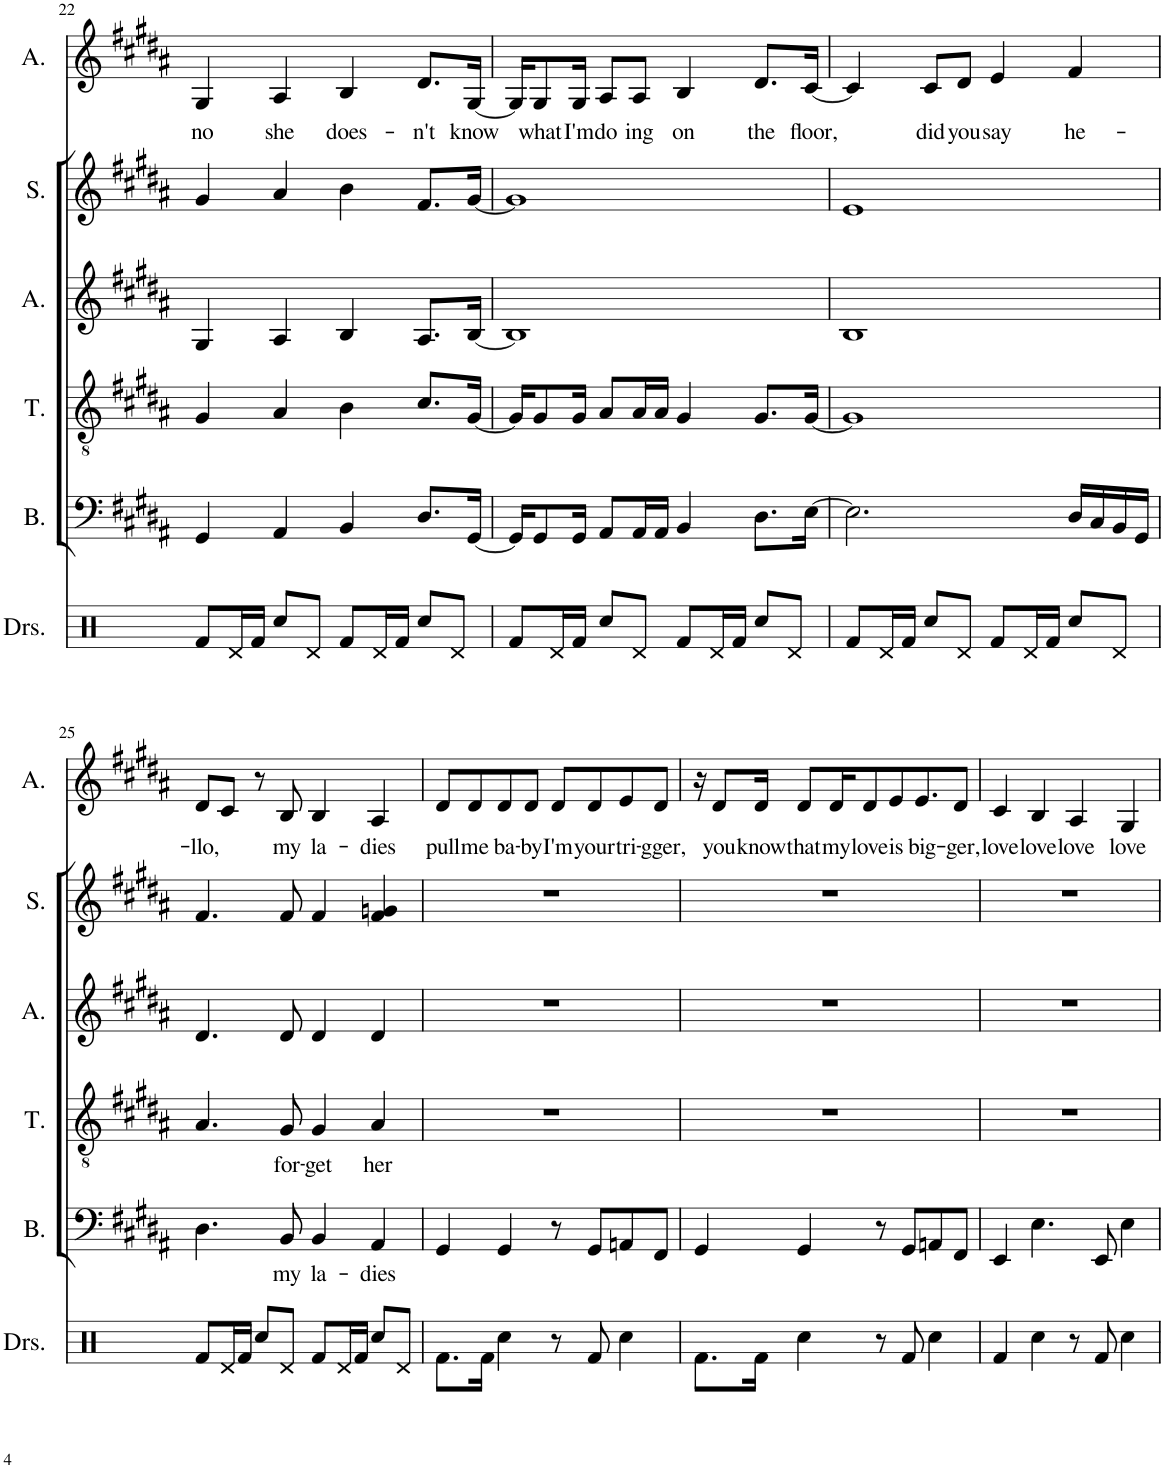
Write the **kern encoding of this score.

**kern	**kern	**text	**kern	**text	**kern	**kern	**kern	**text
*part6	*part5	*part5	*part4	*part4	*part3	*part2	*part1	*part1
*staff6	*staff5	*staff5	*staff4	*staff4	*staff3	*staff2	*staff1	*staff1
*I"Drumset	*I"Bass	*	*I"Tenor	*	*I"Alto	*I"Soprano	*I"Alto	*
*I'Drs.	*I'B.	*	*I'T.	*	*I'A.	*I'S.	*I'A.	*
!!LO:PB:g=z
*clefX	*clefF4	*	*clefGv2	*	*clefG2	*clefG2	*clefG2	*
*k[]	*k[f#c#g#d#a#]	*	*k[f#c#g#d#a#]	*	*k[f#c#g#d#a#]	*k[f#c#g#d#a#]	*k[f#c#g#d#a#]	*
*M4/4	*M4/4	*	*M4/4	*	*M4/4	*M4/4	*M4/4	*
=22	=22	=22	=22	=22	=22	=22	=22	=22
!	!	!	!	!	!	!	!	!LO:LY:b
8Rf/L	4GG#/	.	4G#/	.	4G#/	4g#/	4G#/	no
16Rd/L	.	.	.	.	.	.	.	.
16Rf/JJ	.	.	.	.	.	.	.	.
!	!	!	!	!	!	!	!	!LO:LY:b
8Rcc/L	4AA#/	.	4A#/	.	4A#/	4a#/	4A#/	she
8Rd/J	.	.	.	.	.	.	.	.
!	!	!	!	!	!	!	!	!LO:LY:b
8Rf/L	4BB/	.	4B\	.	4B/	4b\	4B/	does-
16Rd/L	.	.	.	.	.	.	.	.
16Rf/JJ	.	.	.	.	.	.	.	.
!	!	!	!	!	!	!	!	!LO:LY:b
8Rcc/L	8.D#/L	.	8.c#/L	.	8.A#/L	8.f#/L	8.d#/L	-n't
8Rd/J	.	.	.	.	.	.	.	.
!	!	!	!	!	!	!	!	!LO:LY:b
.	[16GG#/Jk	.	[16G#/Jk	.	[16B/Jk	[16g#/Jk	[16G#/Jk	know
=23	=23	=23	=23	=23	=23	=23	=23	=23
8Rf/L	16GG#/KL]	.	16G#/KL]	.	1B]	1g#]	16G#/KL]	.
!	!	!	!	!	!	!	!	!LO:LY:b
.	8GG#/	.	8G#/	.	.	.	8G#/	what
16Rd/L	.	.	.	.	.	.	.	.
!	!	!	!	!	!	!	!	!LO:LY:b
16Rf/JJ	16GG#/Jk	.	16G#/Jk	.	.	.	16G#/Jk	I'm
!	!	!	!	!	!	!	!	!LO:LY:b
8Rcc/L	8AA#/L	.	8A#/L	.	.	.	8A#/L	do
!	!	!	!	!	!	!	!	!LO:LY:b
8Rd/J	16AA#/L	.	16A#/L	.	.	.	8A#/J	ing
.	16AA#/JJ	.	16A#/JJ	.	.	.	.	.
!	!	!	!	!	!	!	!	!LO:LY:b
8Rf/L	4BB/	.	4G#/	.	.	.	4B/	on
16Rd/L	.	.	.	.	.	.	.	.
16Rf/JJ	.	.	.	.	.	.	.	.
!	!	!	!	!	!	!	!	!LO:LY:b
8Rcc/L	8.D#\L	.	8.G#/L	.	.	.	8.d#/L	the
8Rd/J	.	.	.	.	.	.	.	.
!	!	!	!	!	!	!	!	!LO:LY:b
.	[16E\Jk	.	[16G#/Jk	.	.	.	[16c#/Jk	floor,
=24	=24	=24	=24	=24	=24	=24	=24	=24
8Rf/L	2.E\]	.	1G#]	.	1B	1e	4c#/]	.
16Rd/L	.	.	.	.	.	.	.	.
16Rf/JJ	.	.	.	.	.	.	.	.
!	!	!	!	!	!	!	!	!LO:LY:b
8Rcc/L	.	.	.	.	.	.	8c#/L	did
!	!	!	!	!	!	!	!	!LO:LY:b
8Rd/J	.	.	.	.	.	.	8d#/J	you
!	!	!	!	!	!	!	!	!LO:LY:b
8Rf/L	.	.	.	.	.	.	4e/	say
16Rd/L	.	.	.	.	.	.	.	.
16Rf/JJ	.	.	.	.	.	.	.	.
!	!	!	!	!	!	!	!	!LO:LY:b
8Rcc/L	16D#/LL	.	.	.	.	.	4f#/	he-
.	16C#/	.	.	.	.	.	.	.
8Rd/J	16BB/	.	.	.	.	.	.	.
.	16GG#/JJ	.	.	.	.	.	.	.
!!LO:LB:g=z
=25	=25	=25	=25	=25	=25	=25	=25	=25
!	!	!	!	!	!	!	!	!LO:LY:b
8Rf/L	4.D#\	.	4.A#/	.	4.d#/	4.f#/	8d#/L	-llo,
16Rd/L	.	.	.	.	.	.	8c#/J	.
16Rf/JJ	.	.	.	.	.	.	.	.
8Rcc/L	.	.	.	.	.	.	8r	.
!	!	!LO:LY:b	!	!LO:LY:b	!	!	!	!LO:LY:b
8Rd/J	8BB/	my	8G#/	for-	8d#/	8f#/	8B/	my
!	!	!LO:LY:b	!	!LO:LY:b	!	!	!	!LO:LY:b
8Rf/L	4BB/	la-	4G#/	-get	4d#/	4f#/	4B/	la-
16Rd/L	.	.	.	.	.	.	.	.
16Rf/JJ	.	.	.	.	.	.	.	.
!	!	!LO:LY:b	!	!LO:LY:b	!	!	!	!LO:LY:b
8Rcc/L	4AA#/	-dies	4A#/	her	4d#/	4f#/ 4gn/	4A#/	-dies
8Rd/J	.	.	.	.	.	.	.	.
=26	=26	=26	=26	=26	=26	=26	=26	=26
!	!	!	!	!	!	!	!	!LO:LY:b
8.Rf\L	4GG#/	.	1r	.	1r	1r	8d#/L	pull
!	!	!	!	!	!	!	!	!LO:LY:b
.	.	.	.	.	.	.	8d#/	me
16Rf\Jk	.	.	.	.	.	.	.	.
!	!	!	!	!	!	!	!	!LO:LY:b
4Rcc\	4GG#/	.	.	.	.	.	8d#/	ba-
!	!	!	!	!	!	!	!	!LO:LY:b
.	.	.	.	.	.	.	8d#/J	-by
!	!	!	!	!	!	!	!	!LO:LY:b
8r	8r	.	.	.	.	.	8d#/L	I'm
!	!	!	!	!	!	!	!	!LO:LY:b
8Rf/	8GG#/L	.	.	.	.	.	8d#/	your
!	!	!	!	!	!	!	!	!LO:LY:b
4Rcc\	8AAn/	.	.	.	.	.	8e/	tri-
!	!	!	!	!	!	!	!	!LO:LY:b
.	8FF#/J	.	.	.	.	.	8d#/J	-gger,
=27	=27	=27	=27	=27	=27	=27	=27	=27
8.Rf\L	4GG#/	.	1r	.	1r	1r	16r	.
!	!	!	!	!	!	!	!	!LO:LY:b
.	.	.	.	.	.	.	8d#/L	you
!	!	!	!	!	!	!	!	!LO:LY:b
16Rf\Jk	.	.	.	.	.	.	16d#/Jk	know
!	!	!	!	!	!	!	!	!LO:LY:b
4Rcc\	4GG#/	.	.	.	.	.	8d#/L	that
!	!	!	!	!	!	!	!	!LO:LY:b
.	.	.	.	.	.	.	16d#/K	my
!	!	!	!	!	!	!	!	!LO:LY:b
.	.	.	.	.	.	.	8d#/	love
8r	8r	.	.	.	.	.	.	.
!	!	!	!	!	!	!	!	!LO:LY:b
.	.	.	.	.	.	.	8e/	is
8Rf/	8GG#/L	.	.	.	.	.	.	.
!	!	!	!	!	!	!	!	!LO:LY:b
.	.	.	.	.	.	.	8.e/	big-
4Rcc\	8AAn/	.	.	.	.	.	.	.
!	!	!	!	!	!	!	!	!LO:LY:b
.	8FF#/J	.	.	.	.	.	8d#/J	-ger,
=28	=28	=28	=28	=28	=28	=28	=28	=28
!	!	!	!	!	!	!	!	!LO:LY:b
4Rf/	4EE/	.	1r	.	1r	1r	4c#/	love
!	!	!	!	!	!	!	!	!LO:LY:b
4Rcc\	4.E\	.	.	.	.	.	4B/	love
!	!	!	!	!	!	!	!	!LO:LY:b
8r	.	.	.	.	.	.	4A#/	love
8Rf/	8EE/	.	.	.	.	.	.	.
!	!	!	!	!	!	!	!	!LO:LY:b
4Rcc\	4E\	.	.	.	.	.	4G#/	love
=	=	=	=	=	=	=	=	=
*-	*-	*-	*-	*-	*-	*-	*-	*-
